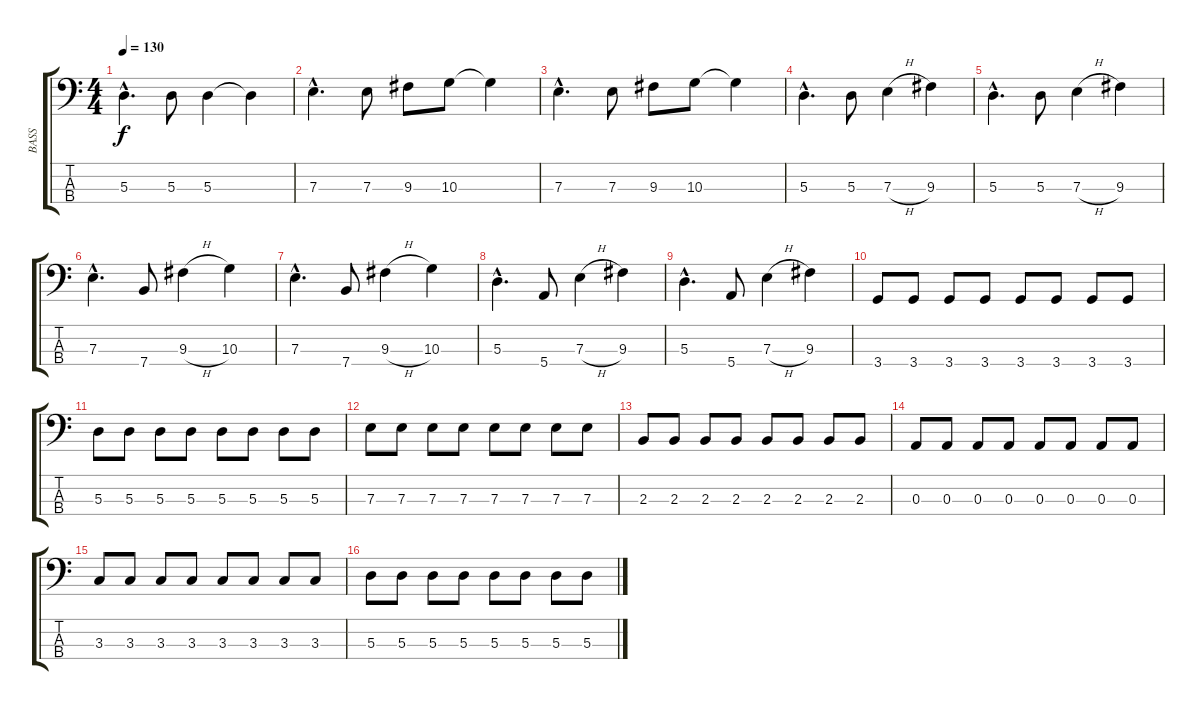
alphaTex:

\track ("BASS" "BASS") {instrument electricbassfinger}
\staff {score tabs}
\tuning (G2 D2 A1 E1) {hide}
\ts (4 4)
\tempo 130
\clef f4
\ks c
5.3{hac}.4{d dy f} 5.3.8 5.3.4 5.3{t}.4 |
7.3{hac}.4{d} 7.3.8 9.3.8 10.3.8 10.3{t}.4 |
7.3{hac}.4{d} 7.3.8 9.3.8 10.3.8 10.3{t}.4 |
5.3{hac}.4{d} 5.3.8 7.3{h}.4 9.3.4 |
5.3{hac}.4{d} 5.3.8 7.3{h}.4 9.3.4 |
7.3{hac}.4{d} 7.4.8 9.3{h}.4 10.3.4 |
7.3{hac}.4{d} 7.4.8 9.3{h}.4 10.3.4 |
5.3{hac}.4{d} 5.4.8 7.3{h}.4 9.3.4 |
5.3{hac}.4{d} 5.4.8 7.3{h}.4 9.3.4 |
3.4.8 3.4.8 3.4.8 3.4.8 3.4.8 3.4.8 3.4.8 3.4.8 |
5.3.8 5.3.8 5.3.8 5.3.8 5.3.8 5.3.8 5.3.8 5.3.8 |
7.3.8 7.3.8 7.3.8 7.3.8 7.3.8 7.3.8 7.3.8 7.3.8 |
2.3.8 2.3.8 2.3.8 2.3.8 2.3.8 2.3.8 2.3.8 2.3.8 |
0.3.8 0.3.8 0.3.8 0.3.8 0.3.8 0.3.8 0.3.8 0.3.8 |
3.3.8 3.3.8 3.3.8 3.3.8 3.3.8 3.3.8 3.3.8 3.3.8 |
5.3.8 5.3.8 5.3.8 5.3.8 5.3.8 5.3.8 5.3.8 5.3.8
